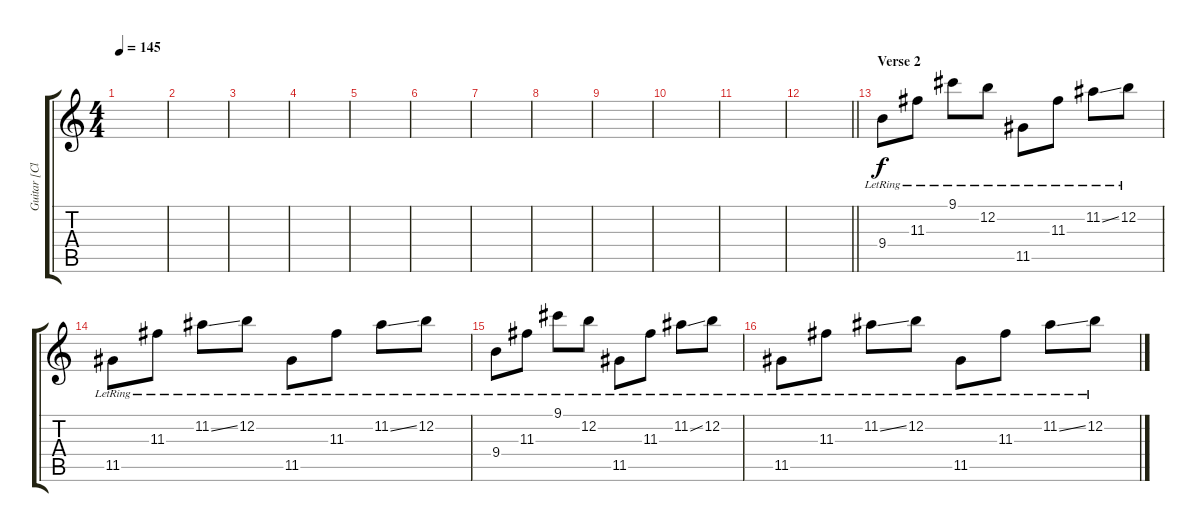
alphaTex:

\track ("Guitar [Clean]" "Guitar [Cl") {instrument electricguitarclean}
\staff {score tabs}
\tuning (E4 B3 G3 D3 A2 E2) {hide}
\ts (4 4)
\tempo 145
\clef g2
\ks c
|
|
|
|
|
|
|
|
|
|
|
\barLineRight lightlight
|
\section ("" "Verse 2")
9.4{lr}.8 11.3{lr}.8 9.1{lr}.8 12.2{lr}.8 11.5{lr}.8 11.3{lr}.8 11.2{ss lr}.8 12.2{lr}.8 |
11.5{lr}.8 11.3{lr}.8 11.2{ss lr}.8 12.2{lr}.8 11.5{lr}.8 11.3{lr}.8 11.2{ss lr}.8 12.2{lr}.8 |
9.4{lr}.8 11.3{lr}.8 9.1{lr}.8 12.2{lr}.8 11.5{lr}.8 11.3{lr}.8 11.2{ss lr}.8 12.2{lr}.8 |
11.5{lr}.8 11.3{lr}.8 11.2{ss lr}.8 12.2{lr}.8 11.5{lr}.8 11.3{lr}.8 11.2{ss lr}.8 12.2{lr}.8
